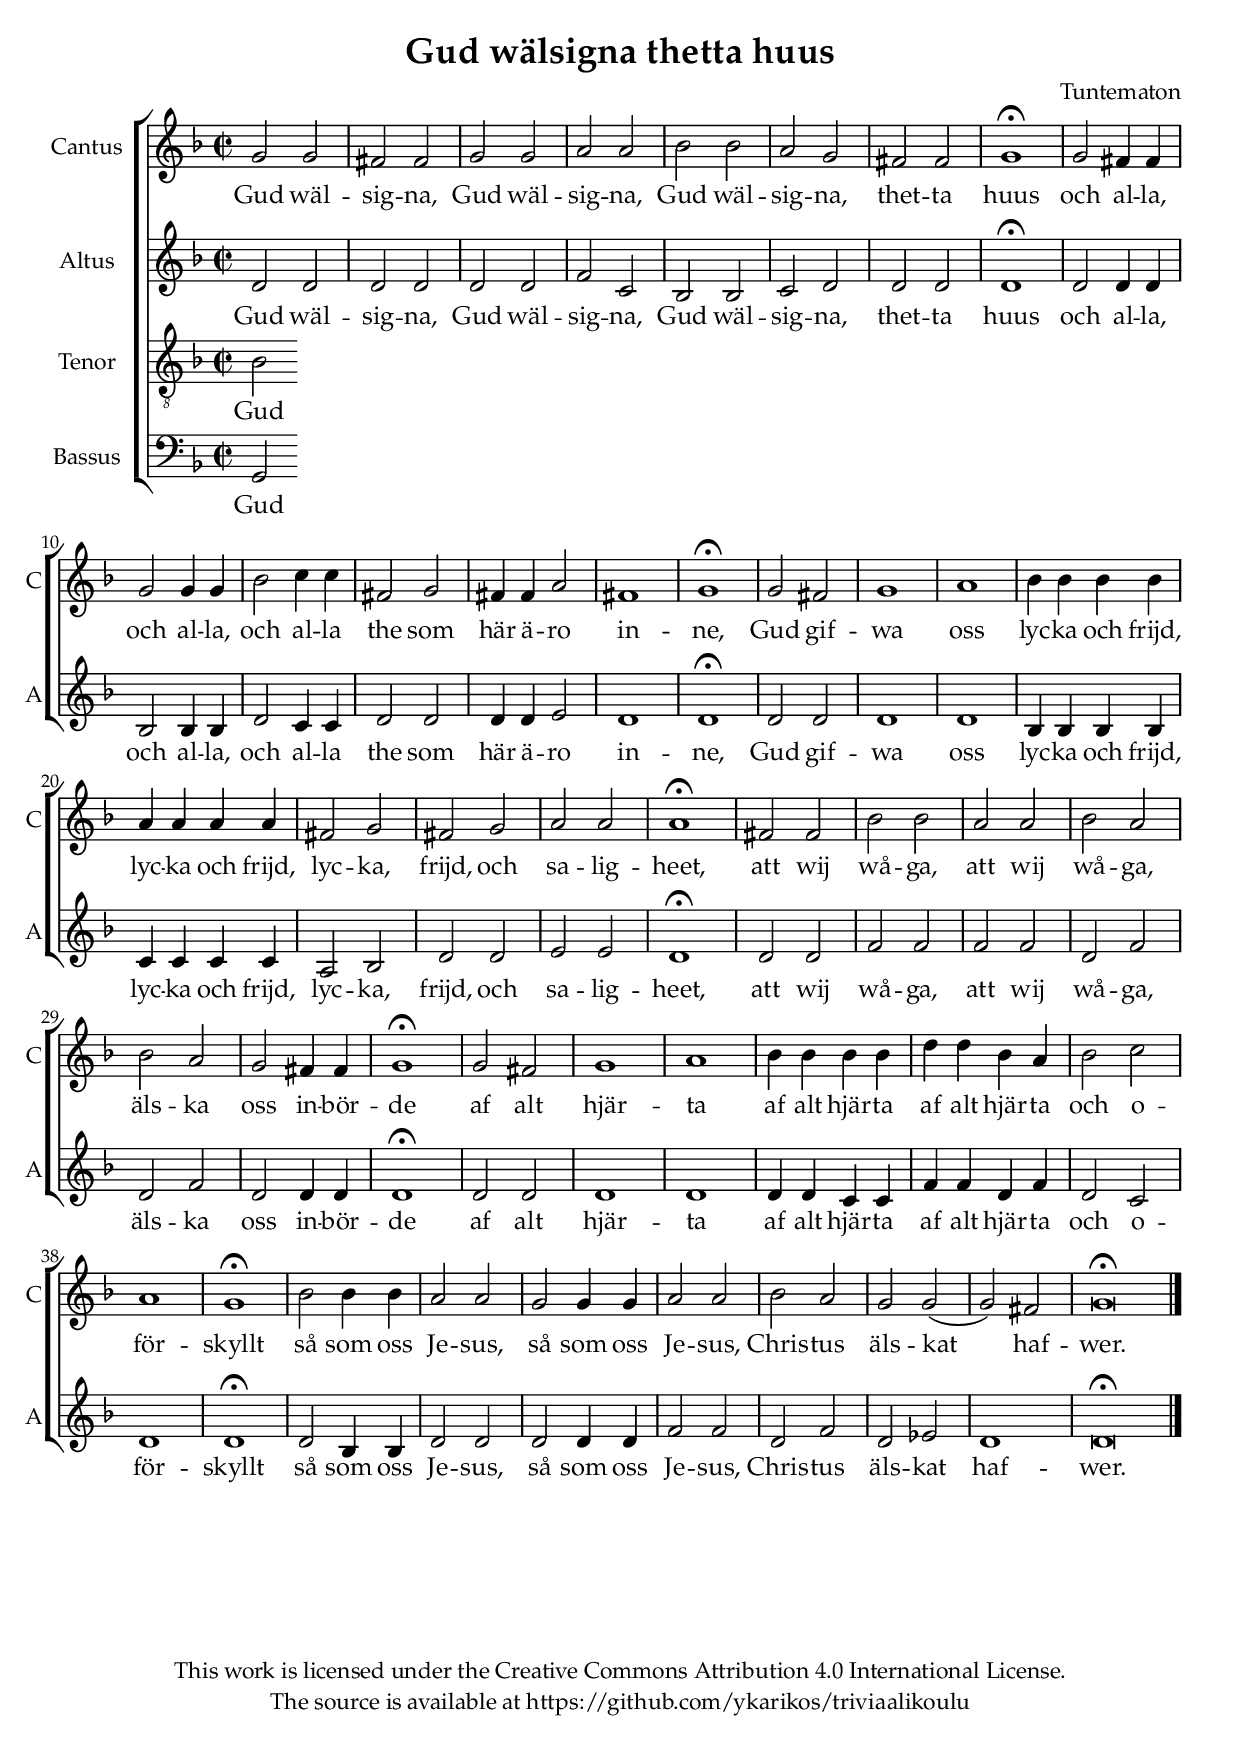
\version "2.19.49"
\include "suomi.ly"

% #(set-global-staff-size 18)

global = { 
%  \numericTimeSignature
  \time 2/2 
%  \autoBeamOff
  \key d \minor
  \set Staff.midiInstrument = #"voice oohs"
}

\header {
  title = "Gud wälsigna thetta huus"
%  subtitle = ""
  composer = "Tuntematon"
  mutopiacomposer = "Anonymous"
%  instrument = "Voice (SATB)"
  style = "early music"
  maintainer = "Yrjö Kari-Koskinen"
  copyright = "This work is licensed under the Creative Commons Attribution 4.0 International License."
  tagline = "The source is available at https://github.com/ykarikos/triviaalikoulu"
}

\paper {
    #(define fonts
        (make-pango-font-tree "Palatino"
                              "Nimbus Sans"
                              "Luxi Mono"
                              (/ staff-height pt 20)))
}


SopranoMusic = \relative c'' {
  \set Staff.instrumentName = #"Cantus"
  \set Staff.shortInstrumentName = "C"
  g2 g | fis fis | g g | a a | b b | a g | fis fis |
  g1\fermata | g2 fis4 fis | g2 g4 g | b2 c4 c | fis,2 g | fis4 fis a2 | fis1 |
  g\fermata | g2 fis | g1 | a | b4 b b b | a a a a | fis2 g |
% 2
  fis g | a a | a1\fermata |
  fis2 fis | b b | a a | b a |
  b a | g fis4 fis | g1\fermata |
  g2 fis | g1 a | b4 b b b | 
  d d b a | b2 c | a1 | g1\fermata |
  b2 b4 b | a2 a | g g4 g |
% 3
  a2 a | b a | g g( | g) fis2 |
  \time 4/2 
  \once \override Staff.TimeSignature.break-visibility = ##(#t #f #t)
  g\breve\fermata \bar "|."
}

stanzaOneLyrics = \lyricmode {
	Gud wäl -- sig -- na, Gud wäl -- sig -- na, 
	Gud wäl -- sig -- na, thet -- ta huus
	och al -- la, och al -- la, och al -- la the som
	här ä -- ro in -- ne,
	Gud gif -- wa oss
	lyc -- ka och frijd, lyc -- ka och frijd,
	lyc -- ka, frijd, och sa -- lig -- heet,
	att wij wå -- ga, att wij wå -- ga,
	äls -- ka oss in -- bör -- de
	af alt hjär -- ta af alt hjär -- ta
	af alt hjär -- ta och o -- för -- skyllt
	så som oss Je -- sus, så som oss Je -- sus, 
	Chris -- tus äls -- kat haf -- wer.
}

AltoMusic = \relative c' {
  \set Staff.instrumentName = #"Altus"
  \set Staff.shortInstrumentName = "A"
  d2 d | d d | d d | f c | b b | c d | d d |
  d1\fermata | d2 d4 d | b2 b4 b | d2 c4 c | d2 d | d4 d e2 | d1 |
  d\fermata | d2 d | d1 | d | b4 b b b | c c c c | a2 b |
% 2
  d2 d | e e | d1\fermata | d2 d | f f | f f | d f |
  d f | d2 d4 d | d1\fermata | d2 d | d1 | d | d4 d c c|
  f f d f | d2 c | d1 | d\fermata | d2 b4 b | d2 d | d d4 d |
% 3
  f2 f | d f | d es | d1 |
  \time 4/2 
  \once \override Staff.TimeSignature.break-visibility = ##(#t #f #t)
  d\breve\fermata
}

TenoreMusic = \relative c' {
  \set Staff.instrumentName = #"Tenor"
  \set Staff.shortInstrumentName = "T"
  \clef "treble_8"
  b2
}

BassMusic = \relative c {
  \set Staff.instrumentName = #"Bassus"
  \set Staff.shortInstrumentName = "B"
  \clef bass
  g2
}



\score {
  \new ChoirStaff <<
    \new Staff <<
      \new Voice = "Soprano" {
		\global
        \SopranoMusic
      }
     \new Lyrics \lyricsto "Soprano" {
       \stanzaOneLyrics
     }
    >>
    \new Staff <<
      \new Voice = "Alto" {
        \global
        \AltoMusic
      }
     \new Lyrics \lyricsto "Alto" {
       \stanzaOneLyrics
     }
    >>
    \new Staff <<
      \new Voice = "Tenore" {
        \global
        \TenoreMusic
      }
      \new Lyrics \lyricsto "Tenore" {
       \stanzaOneLyrics
      }
    >>
    \new Staff <<
      \new Voice = "Bass" {
        \global
        \BassMusic
      }
      \new Lyrics \lyricsto "Bass" {
       \stanzaOneLyrics
      }
    >>
  >>
  \midi { 
    \tempo 4 = 160
  }
  \layout {
    \context {
     \Staff \RemoveEmptyStaves
   }
    \context {
     \Score
     \override VerticalAxisGroup.remove-first = ##t
    }
  }
}